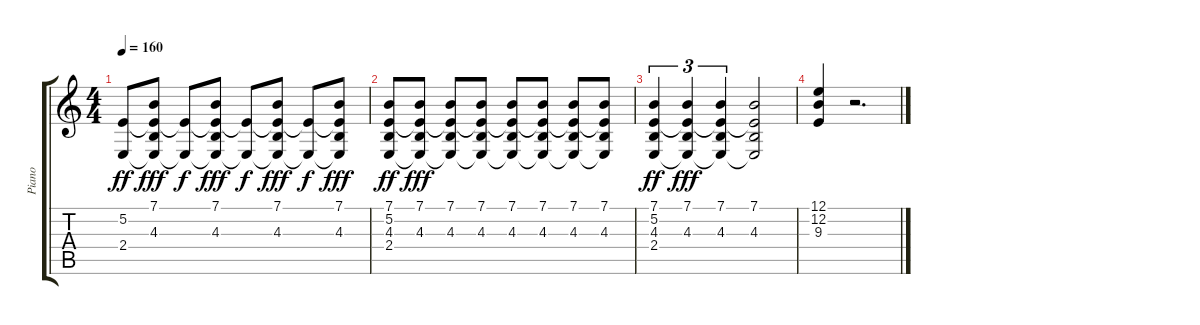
\track ("Piano" "Piano") {instrument acousticgrandpiano}
\staff {score tabs}
\tuning (E4 B3 G3 D3 A2 E2) {hide}
\ts (4 4)
\tempo 160
\clef g2
\ks c
(5.2 2.4).8{dy ff} (7.1 5.2{t} 4.3 2.4{t}).8{dy fff} (5.2{t} 2.4{t}).8{dy f} (7.1 5.2{t} 4.3 2.4{t}).8{dy fff} (5.2{t} 2.4{t}).8{dy f} (7.1 5.2{t} 4.3 2.4{t}).8{dy fff} (5.2{t} 2.4{t}).8{dy f} (7.1 5.2{t} 4.3 2.4{t}).8{dy fff} |
(7.1 5.2 4.3 2.4).8{dy ff} (7.1 5.2{t} 4.3 2.4{t}).8{dy fff} (7.1 5.2{t} 4.3 2.4{t}).8 (7.1 5.2{t} 4.3 2.4{t}).8 (7.1 5.2{t} 4.3 2.4{t}).8 (7.1 5.2{t} 4.3 2.4{t}).8 (7.1 5.2{t} 4.3 2.4{t}).8 (7.1 5.2{t} 4.3 2.4{t}).8 |
(7.1 5.2 4.3 2.4).4{tu (3 2) dy ff} (7.1 5.2{t} 4.3 2.4{t}).4{tu (3 2) dy fff} (7.1 5.2{t} 4.3 2.4{t}).4{tu (3 2)} (7.1 5.2{t} 4.3 2.4{t}).2 |
(12.1 12.2 9.3).4 r.2{d}
